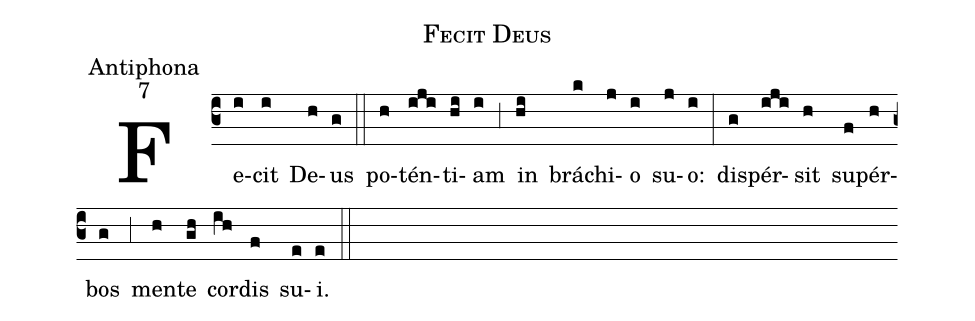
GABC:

name:Fecit Deus;
office-part:Antiphona;
mode:7;
%%
(c3) Fe(i)cit(i) De(h)us(g) (::)
po(h)tén(iji)ti(hi)am(i) (,3) in(hi) brá(k)chi(j)o(i) su(j)o:(i) (:)
di(g)spér(iji)sit(h) su(f)pér(h)bos(g) (,3) men(h)te(gh) cor(ih)dis(f) su(e)i.(e) (::)
